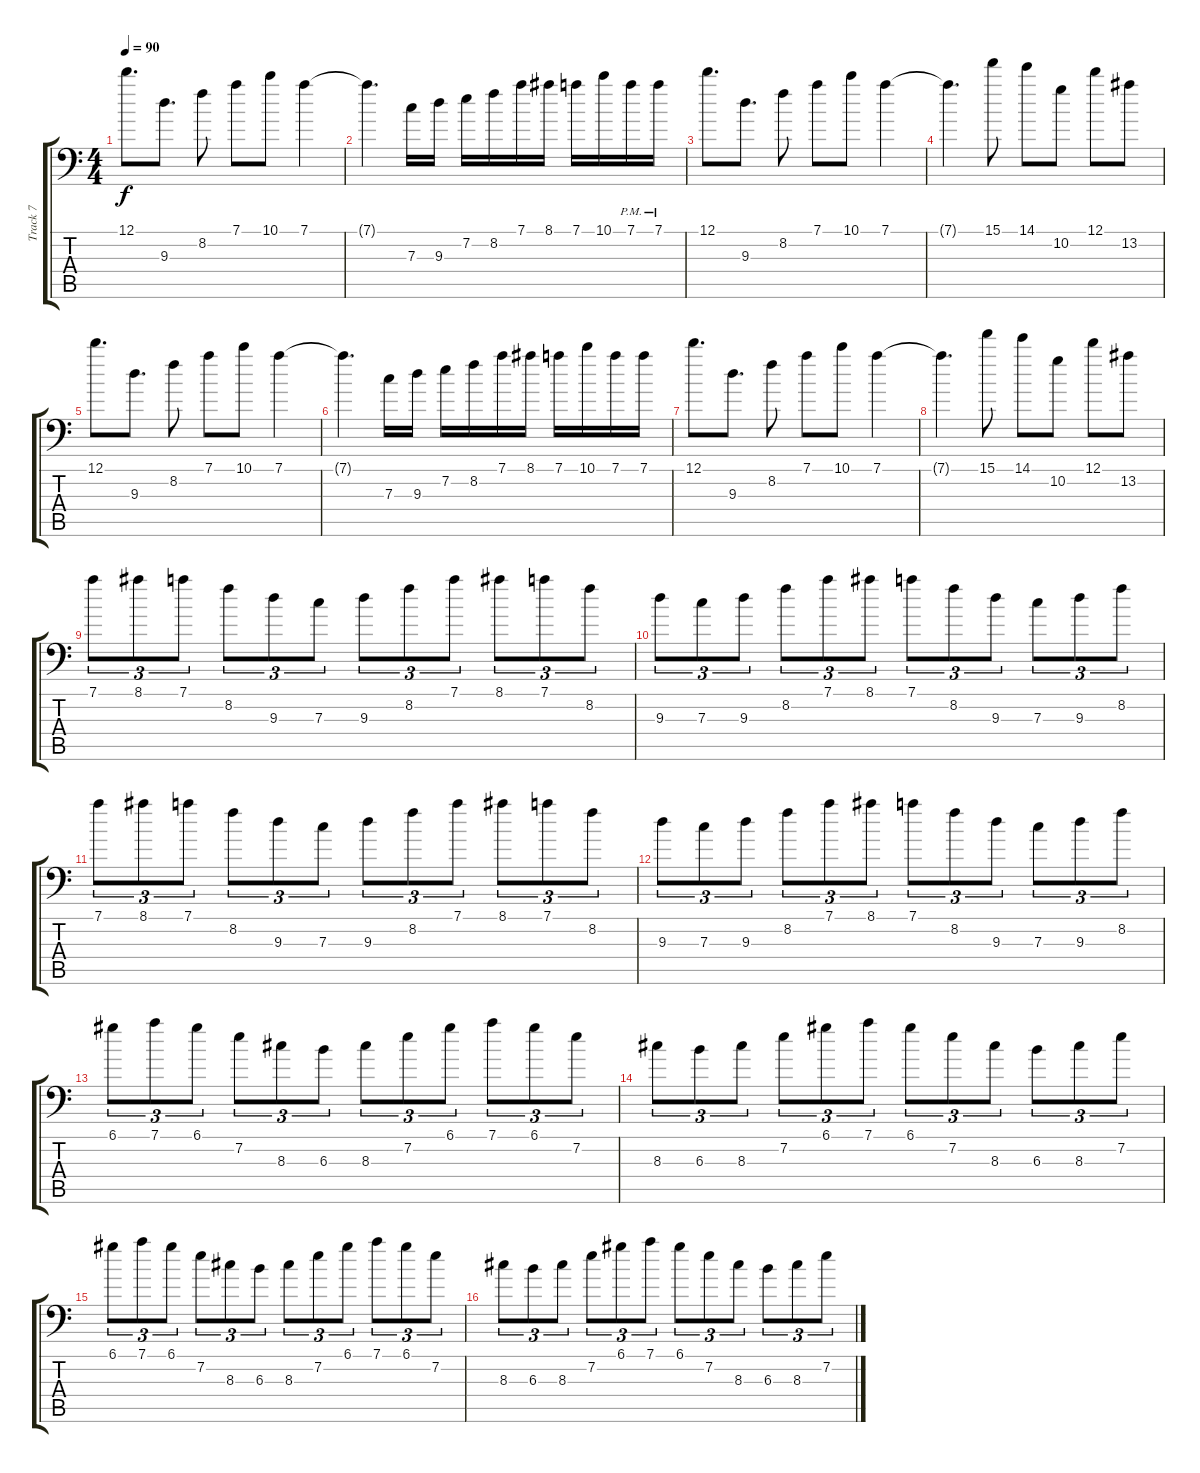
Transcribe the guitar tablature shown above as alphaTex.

\track ("Track 7" "Track 7") {instrument overdrivenguitar}
\staff {score tabs}
\tuning (D4 A3 F3 Bb2 F2 Bb1) {hide}
\ts (4 4)
\tempo 90
\clef f4
\ks c
12.1.8{d dy f} 9.3.8{d} 8.2.8 7.1.8 10.1.8 7.1.4 |
7.1{t}.4{d} 7.3.16 9.3.16 7.2.16 8.2.16 7.1.16 8.1.16 7.1.16 10.1.16 7.1{pm}.16 7.1{pm}.16 |
12.1.8{d} 9.3.8{d} 8.2.8 7.1.8 10.1.8 7.1.4 |
7.1{t}.4{d} 15.1.8 14.1.8 10.2.8 12.1.8 13.2.8 |
12.1.8{d} 9.3.8{d} 8.2.8 7.1.8 10.1.8 7.1.4 |
7.1{t}.4{d} 7.3.16 9.3.16 7.2.16 8.2.16 7.1.16 8.1.16 7.1.16 10.1.16 7.1.16 7.1.16 |
12.1.8{d} 9.3.8{d} 8.2.8 7.1.8 10.1.8 7.1.4 |
7.1{t}.4{d} 15.1.8 14.1.8 10.2.8 12.1.8 13.2.8 |
7.1.8{tu (3 2)} 8.1.8{tu (3 2)} 7.1.8{tu (3 2)} 8.2.8{tu (3 2)} 9.3.8{tu (3 2)} 7.3.8{tu (3 2)} 9.3.8{tu (3 2)} 8.2.8{tu (3 2)} 7.1.8{tu (3 2)} 8.1.8{tu (3 2)} 7.1.8{tu (3 2)} 8.2.8{tu (3 2)} |
9.3.8{tu (3 2)} 7.3.8{tu (3 2)} 9.3.8{tu (3 2)} 8.2.8{tu (3 2)} 7.1.8{tu (3 2)} 8.1.8{tu (3 2)} 7.1.8{tu (3 2)} 8.2.8{tu (3 2)} 9.3.8{tu (3 2)} 7.3.8{tu (3 2)} 9.3.8{tu (3 2)} 8.2.8{tu (3 2)} |
7.1.8{tu (3 2)} 8.1.8{tu (3 2)} 7.1.8{tu (3 2)} 8.2.8{tu (3 2)} 9.3.8{tu (3 2)} 7.3.8{tu (3 2)} 9.3.8{tu (3 2)} 8.2.8{tu (3 2)} 7.1.8{tu (3 2)} 8.1.8{tu (3 2)} 7.1.8{tu (3 2)} 8.2.8{tu (3 2)} |
9.3.8{tu (3 2)} 7.3.8{tu (3 2)} 9.3.8{tu (3 2)} 8.2.8{tu (3 2)} 7.1.8{tu (3 2)} 8.1.8{tu (3 2)} 7.1.8{tu (3 2)} 8.2.8{tu (3 2)} 9.3.8{tu (3 2)} 7.3.8{tu (3 2)} 9.3.8{tu (3 2)} 8.2.8{tu (3 2)} |
6.1.8{tu (3 2)} 7.1.8{tu (3 2)} 6.1.8{tu (3 2)} 7.2.8{tu (3 2)} 8.3.8{tu (3 2)} 6.3.8{tu (3 2)} 8.3.8{tu (3 2)} 7.2.8{tu (3 2)} 6.1.8{tu (3 2)} 7.1.8{tu (3 2)} 6.1.8{tu (3 2)} 7.2.8{tu (3 2)} |
8.3.8{tu (3 2)} 6.3.8{tu (3 2)} 8.3.8{tu (3 2)} 7.2.8{tu (3 2)} 6.1.8{tu (3 2)} 7.1.8{tu (3 2)} 6.1.8{tu (3 2)} 7.2.8{tu (3 2)} 8.3.8{tu (3 2)} 6.3.8{tu (3 2)} 8.3.8{tu (3 2)} 7.2.8{tu (3 2)} |
6.1.8{tu (3 2)} 7.1.8{tu (3 2)} 6.1.8{tu (3 2)} 7.2.8{tu (3 2)} 8.3.8{tu (3 2)} 6.3.8{tu (3 2)} 8.3.8{tu (3 2)} 7.2.8{tu (3 2)} 6.1.8{tu (3 2)} 7.1.8{tu (3 2)} 6.1.8{tu (3 2)} 7.2.8{tu (3 2)} |
8.3.8{tu (3 2)} 6.3.8{tu (3 2)} 8.3.8{tu (3 2)} 7.2.8{tu (3 2)} 6.1.8{tu (3 2)} 7.1.8{tu (3 2)} 6.1.8{tu (3 2)} 7.2.8{tu (3 2)} 8.3.8{tu (3 2)} 6.3.8{tu (3 2)} 8.3.8{tu (3 2)} 7.2.8{tu (3 2)}
